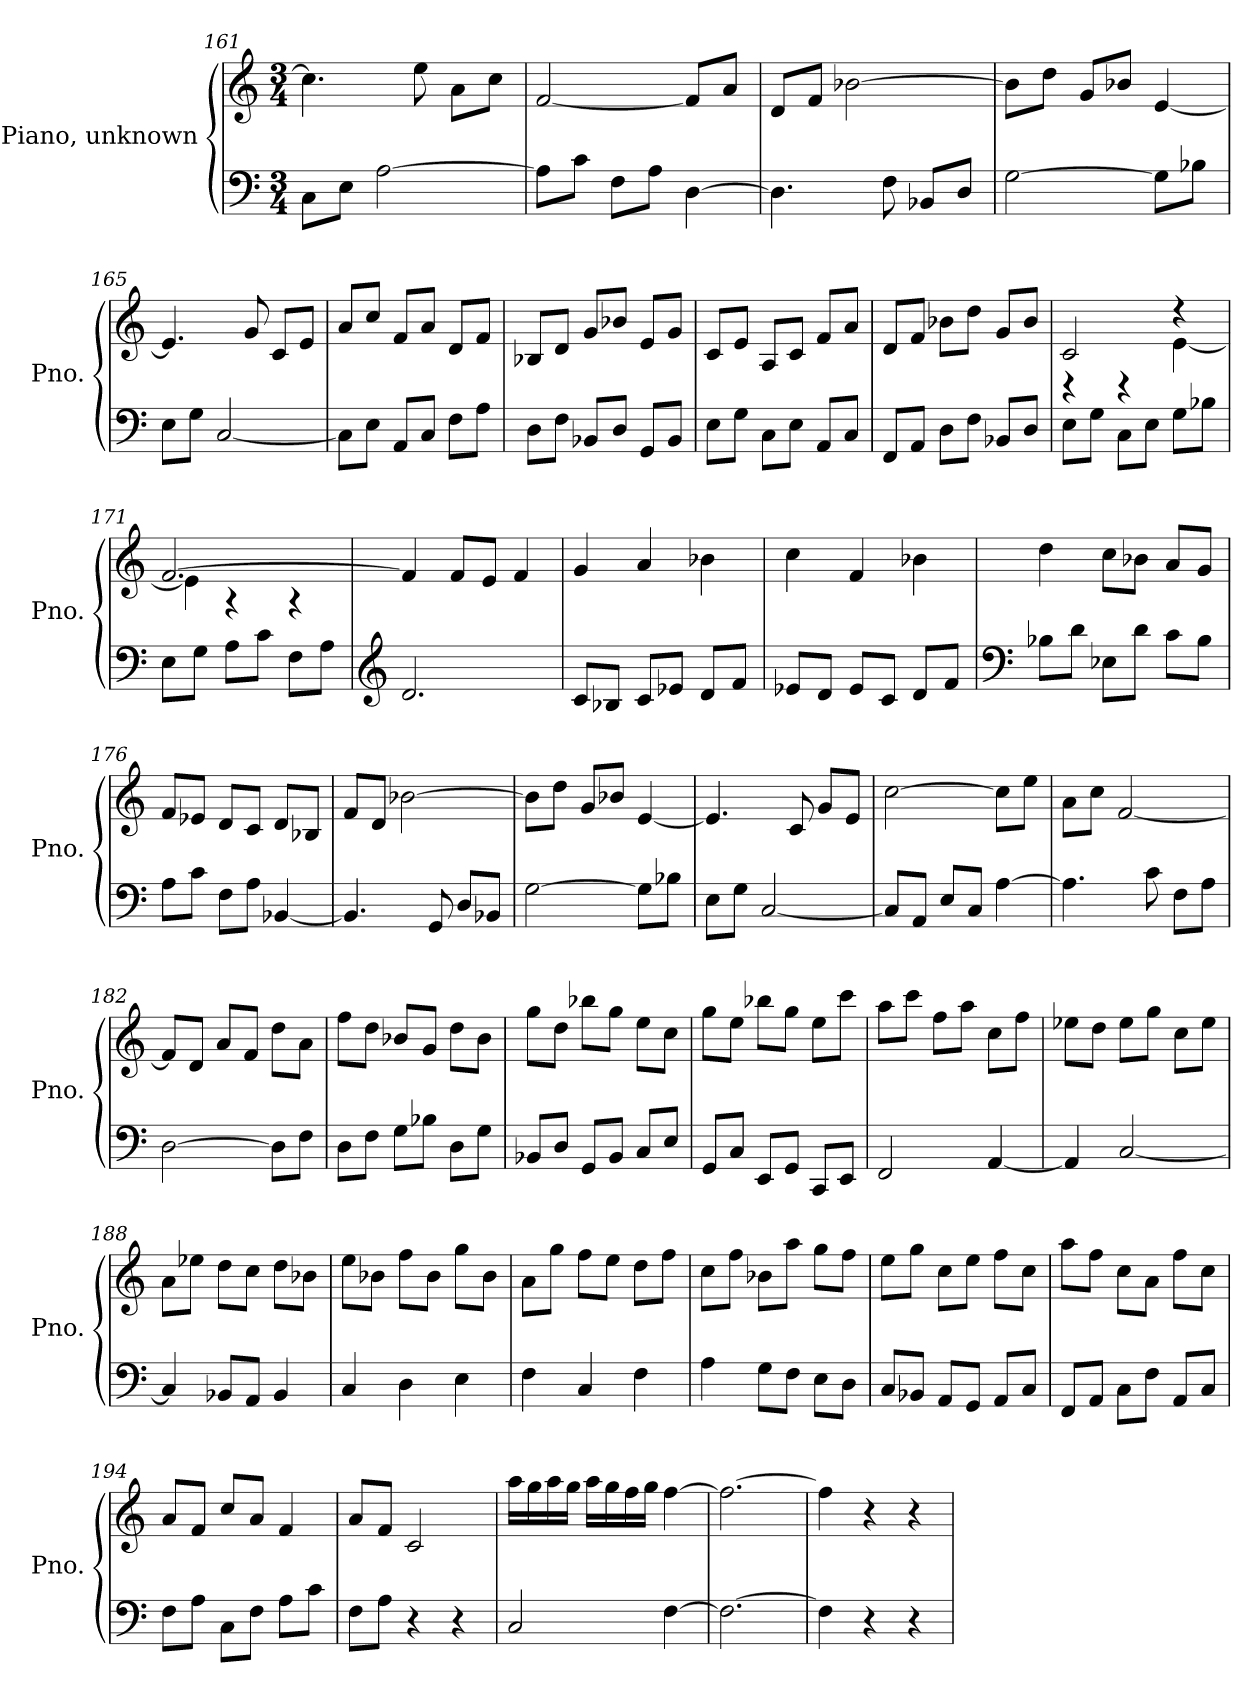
**kern	**kern
*part1	*part1
*staff2	*staff1
*I"Piano, unknown	*
*I'Pno.	*
*clefF4	*clefG2
*k[]	*k[]
*M3/4	*M3/4
=161	=161
8C\L	4.cc\]
8E\J	.
[2A\	.
.	8ee\
.	8a\L
.	8cc\J
=162	=162
8A\L]	[2f/
8c\J	.
8F\L	.
8A\J	.
[4D\	8f/L]
.	8a/J
=163	=163
4.D\]	8d/L
.	8f/J
.	[2b-X\
8F\	.
8BB-X/L	.
8D/J	.
!!LO:LB:g=z
=164	=164
[2G\	8b-\L]
.	8dd\J
.	8g/L
.	8b-X/J
8G\L]	[4e/
8B-X\J	.
=165	=165
8E\L	4.e/]
8G\J	.
[2C/	.
.	8g/
.	8c/L
.	8e/J
=166	=166
8C\L]	8a/L
8E\J	8cc/J
8AA/L	8f/L
8C/J	8a/J
8F\L	8d/L
8A\J	8f/J
=167	=167
8D\L	8B-X/L
8F\J	8d/J
8BB-X/L	8g/L
8D/J	8b-X/J
8GG/L	8e/L
8BB-/J	8g/J
=168	=168
8E\L	8c/L
8G\J	8e/J
8C\L	8A/L
8E\J	8c/J
8AA/L	8f/L
8C/J	8a/J
=169	=169
8FF/L	8d/L
8AA/J	8f/J
8D\L	8b-X\L
8F\J	8dd\J
8BB-X/L	8g/L
8D/J	8b-/J
!!LO:LB:g=z
=170	=170
*	*^
8E\L	2c/	4r
8G\J	.	.
8C\L	.	4r
8E\J	.	.
8G\L	4r	[4e\
8B-X\J	.	.
=171	=171	=171
8E\L	[2.f/	4e\]
8G\J	.	.
8A\L	.	4r
8c\J	.	.
8F\L	.	4r
8A\J	.	.
*	*v	*v
=172	=172
*clefG2	*
2.d/	4f/]
.	8f/L
.	8e/J
.	4f/
=173	=173
8c/L	4g/
8B-X/J	.
8c/L	4a/
8e-X/J	.
8d/L	4b-X\
8f/J	.
=174	=174
8e-X/L	4cc\
8d/J	.
8e-/L	4f/
8c/J	.
8d/L	4b-X\
8f/J	.
!!LO:LB:g=z
=175	=175
*clefF4	*
8B-X\L	4dd\
8d\J	.
8E-X\L	8cc\L
8d\J	8b-X\J
8c\L	8a/L
8B-\J	8g/J
=176	=176
8A\L	8f/L
8c\J	8e-X/J
8F\L	8d/L
8A\J	8c/J
[4BB-X/	8d/L
.	8B-X/J
=177	=177
4.BB-/]	8f/L
.	8d/J
.	[2b-X\
8GG/	.
8D/L	.
8BB-X/J	.
=178	=178
[2G\	8b-\L]
.	8dd\J
.	8g/L
.	8b-X/J
8G\L]	[4e/
8B-X\J	.
=179	=179
8E\L	4.e/]
8G\J	.
[2C/	.
.	8c/
.	8g/L
.	8e/J
!!LO:LB:g=z
=180	=180
8C/L]	[2cc\
8AA/J	.
8E/L	.
8C/J	.
[4A\	8cc\L]
.	8ee\J
=181	=181
4.A\]	8a\L
.	8cc\J
.	[2f/
8c\	.
8F\L	.
8A\J	.
=182	=182
[2D\	8f/L]
.	8d/J
.	8a/L
.	8f/J
8D\L]	8dd\L
8F\J	8a\J
=183	=183
8D\L	8ff\L
8F\J	8dd\J
8G\L	8b-X/L
8B-X\J	8g/J
8D\L	8dd\L
8G\J	8b-\J
=184	=184
8BB-X/L	8gg\L
8D/J	8dd\J
8GG/L	8bb-X\L
8BB-/J	8gg\J
8C/L	8ee\L
8E/J	8cc\J
=185	=185
8GG/L	8gg\L
8C/J	8ee\J
8EE/L	8bb-X\L
8GG/J	8gg\J
8CC/L	8ee\L
8EE/J	8ccc\J
!!LO:PB:g=z
=186	=186
2FF/	8aa\L
.	8ccc\J
.	8ff\L
.	8aa\J
[4AA/	8cc\L
.	8ff\J
=187	=187
4AA/]	8ee-X\L
.	8dd\J
[2C/	8ee-\L
.	8gg\J
.	8cc\L
.	8ee-\J
=188	=188
4C/]	8a\L
.	8ee-X\J
8BB-X/L	8dd\L
8AA/J	8cc\J
4BB-/	8dd\L
.	8b-X\J
=189	=189
4C/	8ee\L
.	8b-X\J
4D\	8ff\L
.	8b-\J
4E\	8gg\L
.	8b-\J
=190	=190
4F\	8a\L
.	8gg\J
4C/	8ff\L
.	8ee\J
4F\	8dd\L
.	8ff\J
=191	=191
4A\	8cc\L
.	8ff\J
8G\L	8b-X\L
8F\J	8aa\J
8E\L	8gg\L
8D\J	8ff\J
!!LO:LB:g=z
=192	=192
8C/L	8ee\L
8BB-X/J	8gg\J
8AA/L	8cc\L
8GG/J	8ee\J
8AA/L	8ff\L
8C/J	8cc\J
=193	=193
8FF/L	8aa\L
8AA/J	8ff\J
8C\L	8cc\L
8F\J	8a\J
8AA/L	8ff\L
8C/J	8cc\J
=194	=194
8F\L	8a/L
8A\J	8f/J
8C\L	8cc/L
8F\J	8a/J
8A\L	4f/
8c\J	.
=195	=195
8F\L	8a/L
8A\J	8f/J
4r	2c/
4r	.
=196	=196
2C/	16aa\LL
.	16gg\
.	16aa\
.	16gg\JJ
.	16aa\LL
.	16gg\
.	16ff\
.	16gg\JJ
[4F\	[4ff\
=197	=197
2.F\_	2.ff\_
=198	=198
4F\]	4ff\]
4r	4r
4r	4r
=	=
*-	*-
